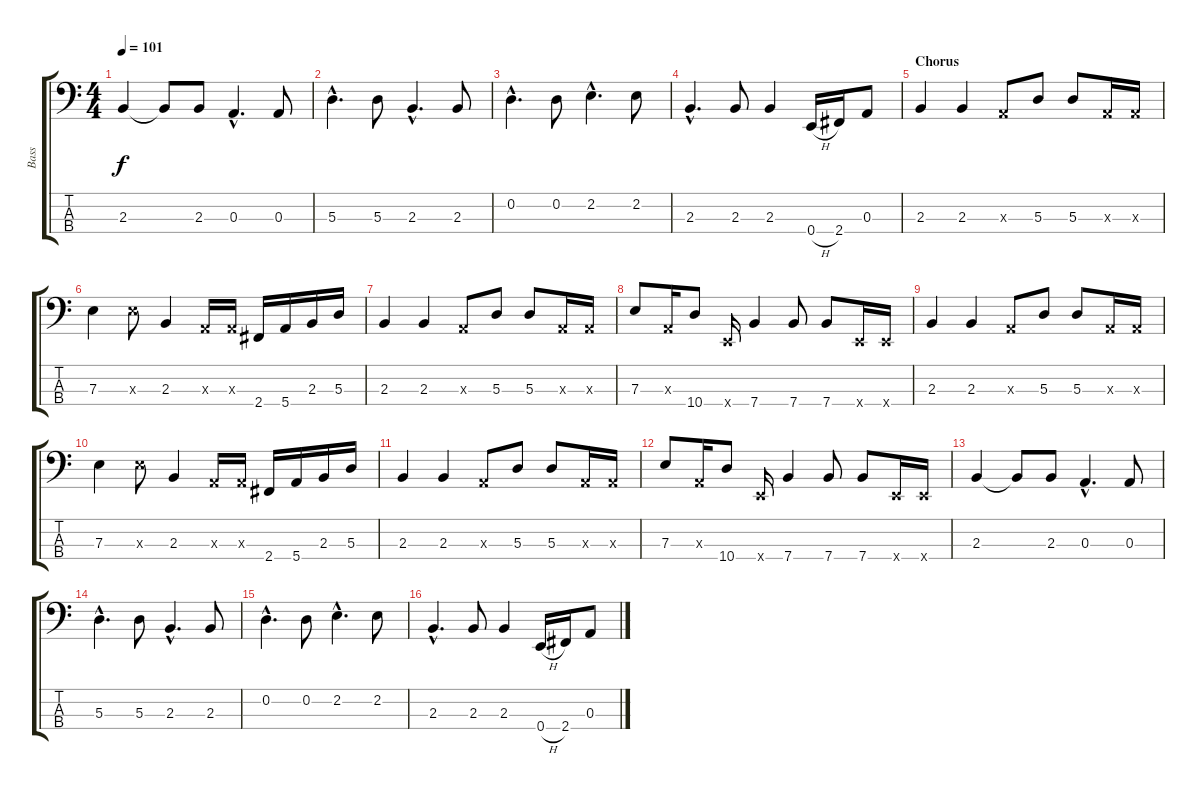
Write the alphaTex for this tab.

\track ("Bass" "Bass") {instrument electricbasspick}
\staff {score tabs}
\tuning (G2 D2 A1 E1) {hide}
\ts (4 4)
\tempo 101
\clef f4
\ks c
2.3.4{dy f} 2.3{t}.8 2.3.8 0.3{hac}.4{d} 0.3.8 |
5.3{hac}.4{d} 5.3.8 2.3{hac}.4{d} 2.3.8 |
0.2{hac}.4{d} 0.2.8 2.2{hac}.4{d} 2.2.8 |
2.3{hac}.4{d} 2.3.8 2.3.4 0.4{h}.16 2.4.16 0.3.8 |
\section ("" "Chorus")
2.3.4 2.3.4 0.3{x}.8 5.3.8 5.3.8 0.3{x}.16 0.3{x}.16 |
7.3.4 7.3{x}.8 2.3.4 0.3{x}.16 0.3{x}.16 2.4.16 5.4.16 2.3.16 5.3.16 |
2.3.4 2.3.4 0.3{x}.8 5.3.8 5.3.8 0.3{x}.16 0.3{x}.16 |
7.3.8 0.3{x}.16 10.4.8 0.4{x}.16 7.4.4 7.4.8 7.4.8 0.4{x}.16 0.4{x}.16 |
2.3.4 2.3.4 0.3{x}.8 5.3.8 5.3.8 0.3{x}.16 0.3{x}.16 |
7.3.4 7.3{x}.8 2.3.4 0.3{x}.16 0.3{x}.16 2.4.16 5.4.16 2.3.16 5.3.16 |
2.3.4 2.3.4 0.3{x}.8 5.3.8 5.3.8 0.3{x}.16 0.3{x}.16 |
7.3.8 0.3{x}.16 10.4.8 0.4{x}.16 7.4.4 7.4.8 7.4.8 0.4{x}.16 0.4{x}.16 |
2.3.4 2.3{t}.8 2.3.8 0.3{hac}.4{d} 0.3.8 |
5.3{hac}.4{d} 5.3.8 2.3{hac}.4{d} 2.3.8 |
0.2{hac}.4{d} 0.2.8 2.2{hac}.4{d} 2.2.8 |
2.3{hac}.4{d} 2.3.8 2.3.4 0.4{h}.16 2.4.16 0.3.8
